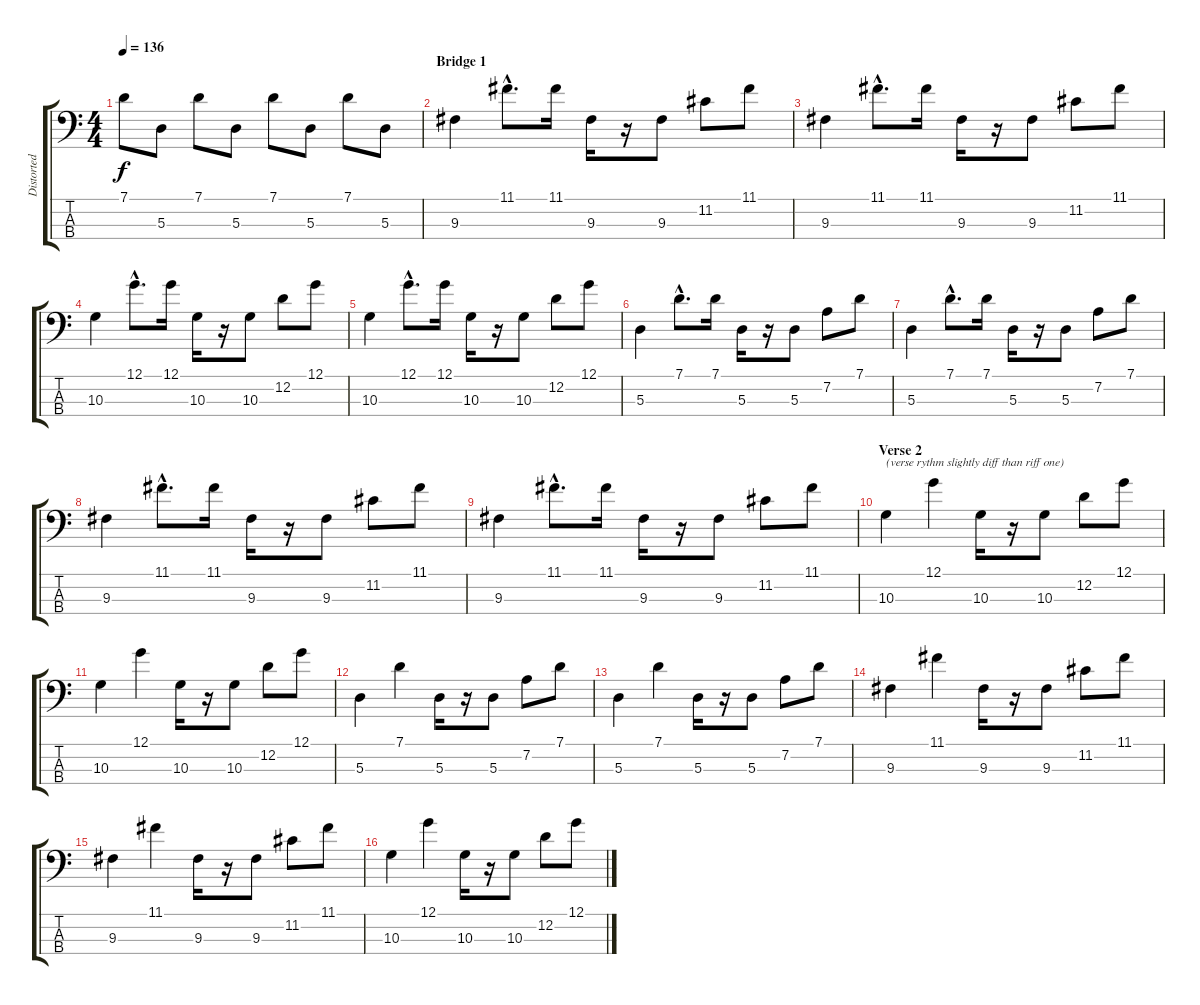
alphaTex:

\track ("Distorted Bass Drop D" "Distorted ") {instrument distortionguitar}
\staff {score tabs}
\tuning (G2 D2 A1 D1) {hide}
\ts (4 4)
\tempo 136
\clef f4
\ks c
7.1.8{dy f} 5.3.8 7.1.8 5.3.8 7.1.8 5.3.8 7.1.8 5.3.8 |
\section ("" "Bridge 1")
9.3.4 11.1{hac}.8{d} 11.1.16 9.3.16 r.16 9.3.8 11.2.8 11.1.8 |
9.3.4 11.1{hac}.8{d} 11.1.16 9.3.16 r.16 9.3.8 11.2.8 11.1.8 |
10.3.4 12.1{hac}.8{d} 12.1.16 10.3.16 r.16 10.3.8 12.2.8 12.1.8 |
10.3.4 12.1{hac}.8{d} 12.1.16 10.3.16 r.16 10.3.8 12.2.8 12.1.8 |
5.3.4 7.1{hac}.8{d} 7.1.16 5.3.16 r.16 5.3.8 7.2.8 7.1.8 |
5.3.4 7.1{hac}.8{d} 7.1.16 5.3.16 r.16 5.3.8 7.2.8 7.1.8 |
9.3.4 11.1{hac}.8{d} 11.1.16 9.3.16 r.16 9.3.8 11.2.8 11.1.8 |
9.3.4 11.1{hac}.8{d} 11.1.16 9.3.16 r.16 9.3.8 11.2.8 11.1.8 |
\section ("" "Verse 2")
10.3.4{txt "(verse rythm slightly diff than riff one)"} 12.1.4 10.3.16 r.16 10.3.8 12.2.8 12.1.8 |
10.3.4 12.1.4 10.3.16 r.16 10.3.8 12.2.8 12.1.8 |
5.3.4 7.1.4 5.3.16 r.16 5.3.8 7.2.8 7.1.8 |
5.3.4 7.1.4 5.3.16 r.16 5.3.8 7.2.8 7.1.8 |
9.3.4 11.1.4 9.3.16 r.16 9.3.8 11.2.8 11.1.8 |
9.3.4 11.1.4 9.3.16 r.16 9.3.8 11.2.8 11.1.8 |
10.3.4 12.1.4 10.3.16 r.16 10.3.8 12.2.8 12.1.8
